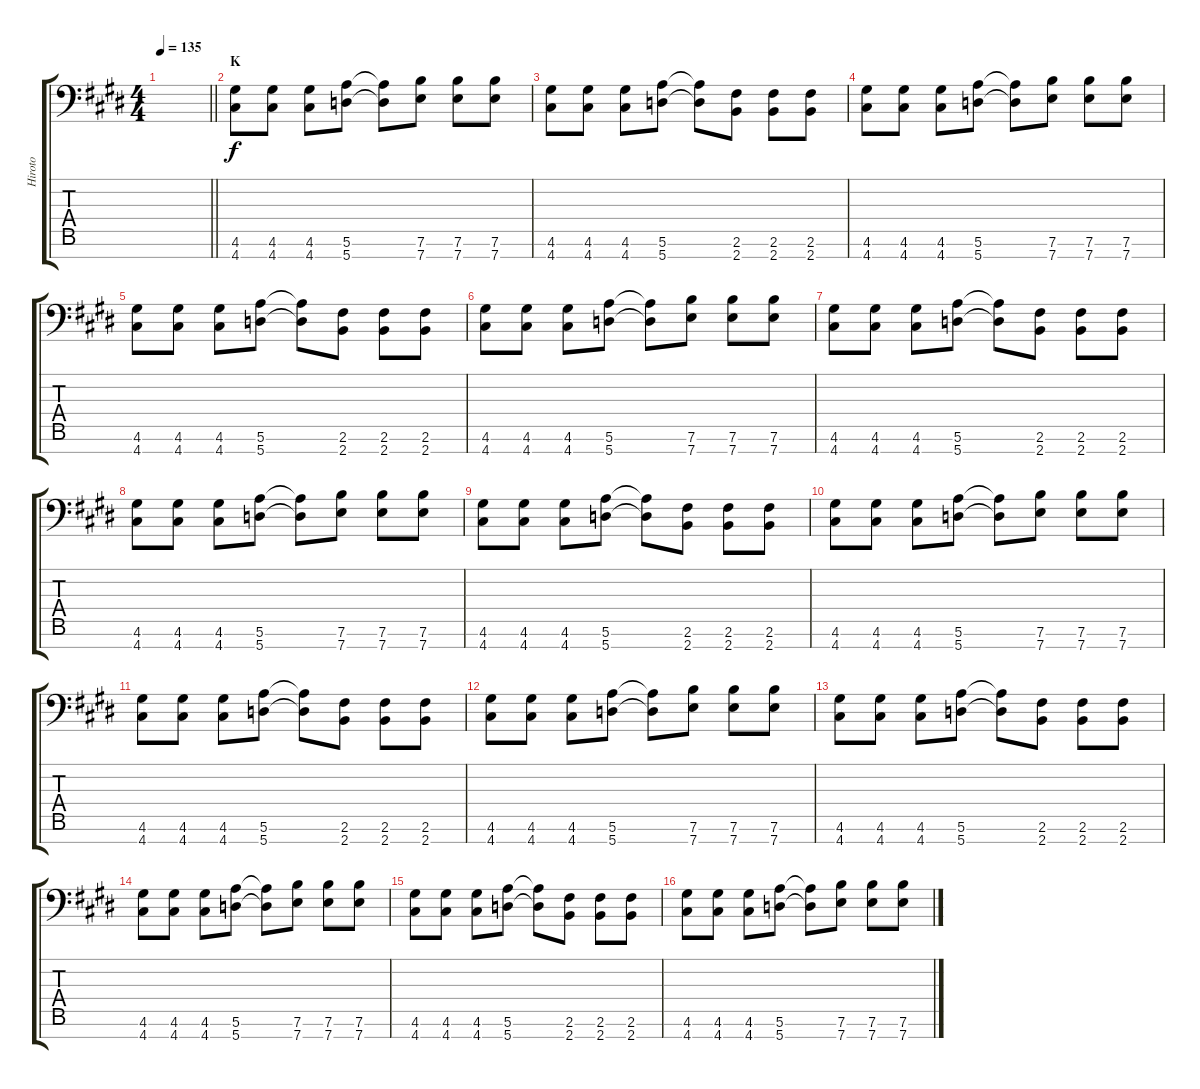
\track ("Hiroto" "Hiroto") {instrument distortionguitar}
\staff {score tabs}
\tuning (E4 B3 G3 D3 A2 E2 A1) {hide}
\ts (4 4)
\tempo 135
\clef f4
\barLineRight lightlight
\ks e
|
\section ("" "K")
(4.6 4.7).8 (4.6 4.7).8 (4.6 4.7).8 (5.6 5.7).8 (5.6{t} 5.7{t}).8 (7.6 7.7).8 (7.6 7.7).8 (7.6 7.7).8 |
(4.6 4.7).8 (4.6 4.7).8 (4.6 4.7).8 (5.6 5.7).8 (5.6{t} 5.7{t}).8 (2.6 2.7).8 (2.6 2.7).8 (2.6 2.7).8 |
(4.6 4.7).8 (4.6 4.7).8 (4.6 4.7).8 (5.6 5.7).8 (5.6{t} 5.7{t}).8 (7.6 7.7).8 (7.6 7.7).8 (7.6 7.7).8 |
(4.6 4.7).8 (4.6 4.7).8 (4.6 4.7).8 (5.6 5.7).8 (5.6{t} 5.7{t}).8 (2.6 2.7).8 (2.6 2.7).8 (2.6 2.7).8 |
(4.6 4.7).8 (4.6 4.7).8 (4.6 4.7).8 (5.6 5.7).8 (5.6{t} 5.7{t}).8 (7.6 7.7).8 (7.6 7.7).8 (7.6 7.7).8 |
(4.6 4.7).8 (4.6 4.7).8 (4.6 4.7).8 (5.6 5.7).8 (5.6{t} 5.7{t}).8 (2.6 2.7).8 (2.6 2.7).8 (2.6 2.7).8 |
(4.6 4.7).8 (4.6 4.7).8 (4.6 4.7).8 (5.6 5.7).8 (5.6{t} 5.7{t}).8 (7.6 7.7).8 (7.6 7.7).8 (7.6 7.7).8 |
(4.6 4.7).8 (4.6 4.7).8 (4.6 4.7).8 (5.6 5.7).8 (5.6{t} 5.7{t}).8 (2.6 2.7).8 (2.6 2.7).8 (2.6 2.7).8 |
(4.6 4.7).8 (4.6 4.7).8 (4.6 4.7).8 (5.6 5.7).8 (5.6{t} 5.7{t}).8 (7.6 7.7).8 (7.6 7.7).8 (7.6 7.7).8 |
(4.6 4.7).8 (4.6 4.7).8 (4.6 4.7).8 (5.6 5.7).8 (5.6{t} 5.7{t}).8 (2.6 2.7).8 (2.6 2.7).8 (2.6 2.7).8 |
(4.6 4.7).8 (4.6 4.7).8 (4.6 4.7).8 (5.6 5.7).8 (5.6{t} 5.7{t}).8 (7.6 7.7).8 (7.6 7.7).8 (7.6 7.7).8 |
(4.6 4.7).8 (4.6 4.7).8 (4.6 4.7).8 (5.6 5.7).8 (5.6{t} 5.7{t}).8 (2.6 2.7).8 (2.6 2.7).8 (2.6 2.7).8 |
(4.6 4.7).8 (4.6 4.7).8 (4.6 4.7).8 (5.6 5.7).8 (5.6{t} 5.7{t}).8 (7.6 7.7).8 (7.6 7.7).8 (7.6 7.7).8 |
(4.6 4.7).8 (4.6 4.7).8 (4.6 4.7).8 (5.6 5.7).8 (5.6{t} 5.7{t}).8 (2.6 2.7).8 (2.6 2.7).8 (2.6 2.7).8 |
(4.6 4.7).8 (4.6 4.7).8 (4.6 4.7).8 (5.6 5.7).8 (5.6{t} 5.7{t}).8 (7.6 7.7).8 (7.6 7.7).8 (7.6 7.7).8
